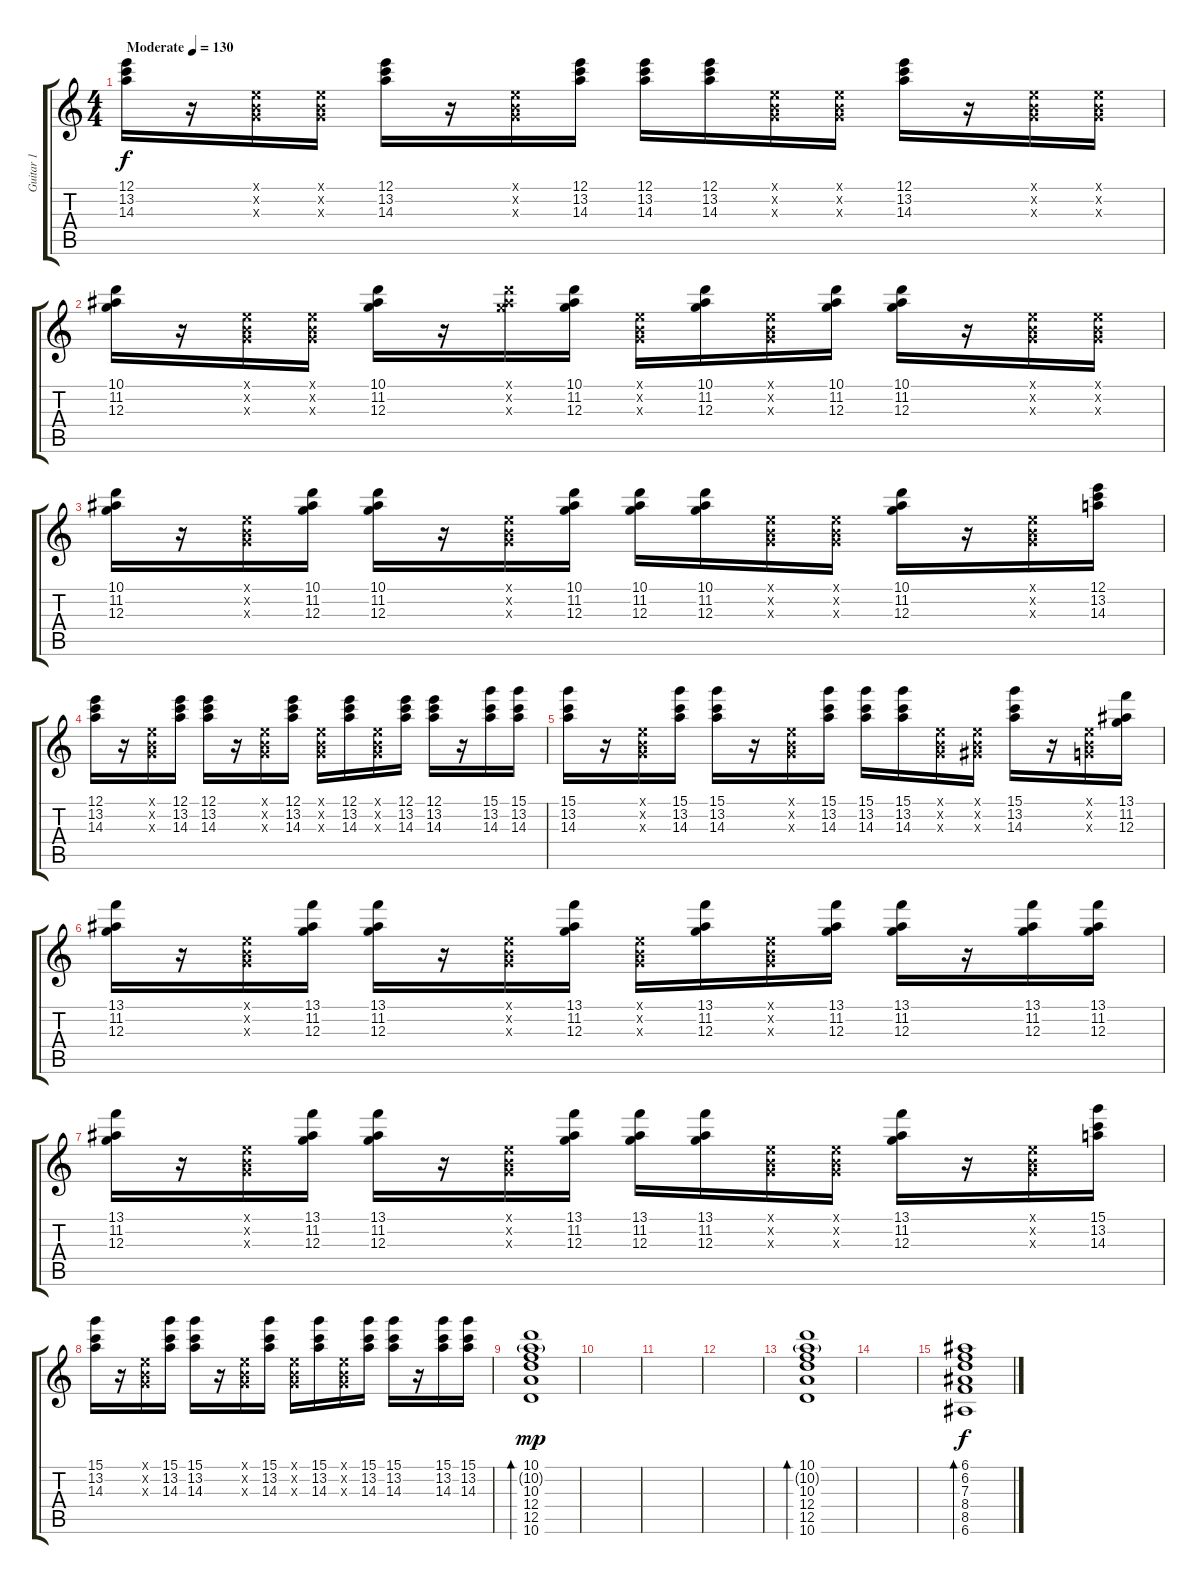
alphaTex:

\track ("Guitar 1" "Guitar 1") {instrument electricguitarclean}
\staff {score tabs}
\tuning (E4 B3 G3 D3 A2 E2) {hide}
\ts (4 4)
\tempo (130 "Moderate")
\clef g2
\ks c
(12.1 13.2 14.3).16{dy f instrument electricguitarclean} r.16 (0.1{x} 0.2{x} 0.3{x}).16 (0.1{x} 0.2{x} 0.3{x}).16 (12.1 13.2 14.3).16 r.16 (0.1{x} 0.2{x} 0.3{x}).16 (12.1 13.2 14.3).16 (12.1 13.2 14.3).16 (12.1 13.2 14.3).16 (0.1{x} 0.2{x} 0.3{x}).16 (0.1{x} 0.2{x} 0.3{x}).16 (12.1 13.2 14.3).16 r.16 (0.1{x} 0.2{x} 0.3{x}).16 (0.1{x} 0.2{x} 0.3{x}).16 |
(10.1 11.2 12.3).16 r.16 (0.1{x} 0.2{x} 0.3{x}).16 (0.1{x} 0.2{x} 0.3{x}).16 (10.1 11.2 12.3).16 r.16 (10.1{x} 11.2{x} 12.3{x}).16 (10.1 11.2 12.3).16 (0.1{x} 0.2{x} 0.3{x}).16 (10.1 11.2 12.3).16 (0.1{x} 0.2{x} 0.3{x}).16 (10.1 11.2 12.3).16 (10.1 11.2 12.3).16 r.16 (0.1{x} 0.2{x} 0.3{x}).16 (0.1{x} 0.2{x} 0.3{x}).16 |
(10.1 11.2 12.3).16 r.16 (0.1{x} 0.2{x} 0.3{x}).16 (10.1 11.2 12.3).16 (10.1 11.2 12.3).16 r.16 (0.1{x} 0.2{x} 0.3{x}).16 (10.1 11.2 12.3).16 (10.1 11.2 12.3).16 (10.1 11.2 12.3).16 (0.1{x} 0.2{x} 0.3{x}).16 (0.1{x} 0.2{x} 0.3{x}).16 (10.1 11.2 12.3).16 r.16 (0.1{x} 0.2{x} 0.3{x}).16 (12.1 13.2 14.3).16 |
(12.1 13.2 14.3).16 r.16 (0.1{x} 0.2{x} 0.3{x}).16 (12.1 13.2 14.3).16 (12.1 13.2 14.3).16 r.16 (0.1{x} 0.2{x} 0.3{x}).16 (12.1 13.2 14.3).16 (0.1{x} 0.2{x} 0.3{x}).16 (12.1 13.2 14.3).16 (0.1{x} 0.2{x} 0.3{x}).16 (12.1 13.2 14.3).16 (12.1 13.2 14.3).16 r.16 (15.1 13.2 14.3).16 (15.1 13.2 14.3).16 |
(15.1 13.2 14.3).16 r.16 (0.1{x} 0.2{x} 0.3{x}).16 (15.1 13.2 14.3).16 (15.1 13.2 14.3).16 r.16 (0.1{x} 0.2{x} 0.3{x}).16 (15.1 13.2 14.3).16 (15.1 13.2 14.3).16 (15.1 13.2 14.3).16 (0.1{x} 0.2{x} 0.3{x}).16 (0.1{x} 0.2{x} 1.3{x}).16 (15.1 13.2 14.3).16 r.16 (0.1{x} 0.2{x} 0.3{x}).16 (13.1 11.2 12.3).16 |
(13.1 11.2 12.3).16 r.16 (0.1{x} 0.2{x} 0.3{x}).16 (13.1 11.2 12.3).16 (13.1 11.2 12.3).16 r.16 (0.1{x} 0.2{x} 0.3{x}).16 (13.1 11.2 12.3).16 (0.1{x} 0.2{x} 0.3{x}).16 (13.1 11.2 12.3).16 (0.1{x} 0.2{x} 0.3{x}).16 (13.1 11.2 12.3).16 (13.1 11.2 12.3).16 r.16 (13.1 11.2 12.3).16 (13.1 11.2 12.3).16 |
(13.1 11.2 12.3).16 r.16 (0.1{x} 0.2{x} 0.3{x}).16 (13.1 11.2 12.3).16 (13.1 11.2 12.3).16 r.16 (0.1{x} 0.2{x} 0.3{x}).16 (13.1 11.2 12.3).16 (13.1 11.2 12.3).16 (13.1 11.2 12.3).16 (0.1{x} 0.2{x} 0.3{x}).16 (0.1{x} 0.2{x} 0.3{x}).16 (13.1 11.2 12.3).16 r.16 (0.1{x} 0.2{x} 0.3{x}).16 (15.1 13.2 14.3).16 |
(15.1 13.2 14.3).16 r.16 (0.1{x} 0.2{x} 0.3{x}).16 (15.1 13.2 14.3).16 (15.1 13.2 14.3).16 r.16 (0.1{x} 0.2{x} 0.3{x}).16 (15.1 13.2 14.3).16 (0.1{x} 0.2{x} 0.3{x}).16 (15.1 13.2 14.3).16 (0.1{x} 0.2{x} 0.3{x}).16 (15.1 13.2 14.3).16 (15.1 13.2 14.3).16 r.16 (15.1 13.2 14.3).16 (15.1 13.2 14.3).16 |
(10.1 10.2{g} 10.3 12.4 12.5 10.6).1{bd 240 dy mp} |
|
|
|
(10.1 10.2{g} 10.3 12.4 12.5 10.6).1{bd 240} |
|
(6.1 6.2 7.3 8.4 8.5 6.6).1{bd 240 dy f}
